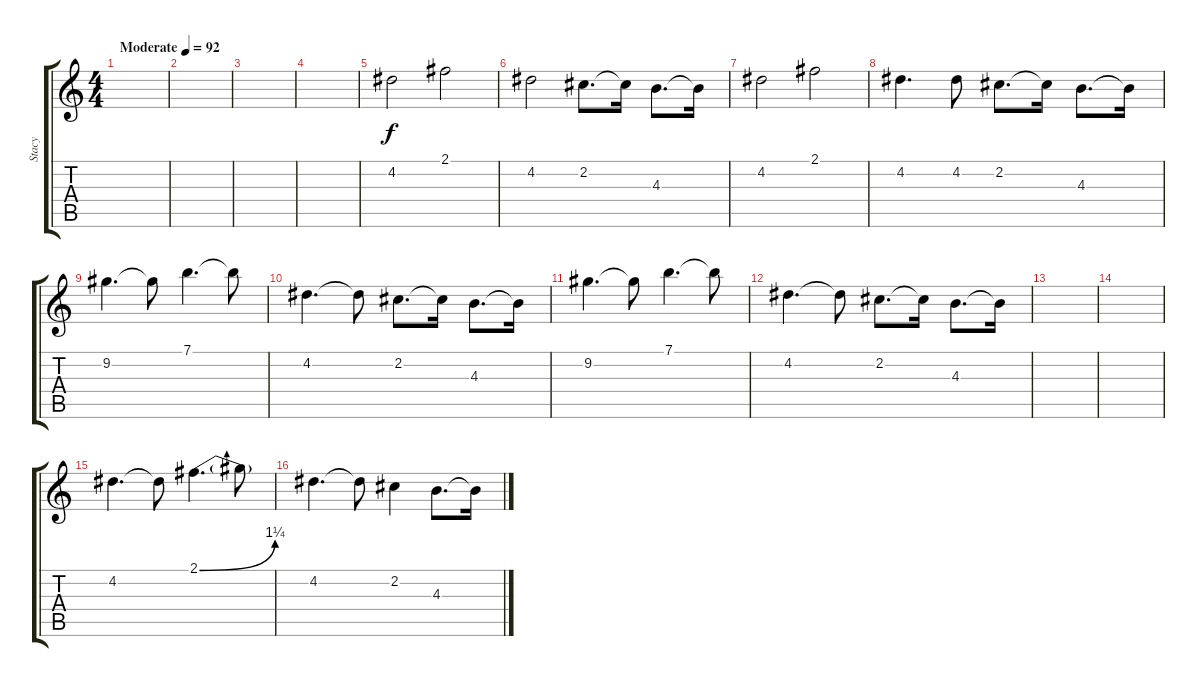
\track ("Stacy" "Stacy") {instrument electricguitarjazz}
\staff {score tabs}
\tuning (E4 B3 G3 D3 A2 E2) {hide}
\ts (4 4)
\tempo (92 "Moderate")
\clef g2
\ks c
|
|
|
|
4.2.2 2.1.2 |
4.2.2 2.2.8{d} 2.2{t}.16 4.3.8{d} 4.3{t}.16 |
4.2.2 2.1.2 |
4.2.4{d} 4.2.8 2.2.8{d} 2.2{t}.16 4.3.8{d} 4.3{t}.16 |
9.2.4{d} 9.2{t}.8 7.1.4{d} 7.1{t}.8 |
4.2.4{d} 4.2{t}.8 2.2.8{d} 2.2{t}.16 4.3.8{d} 4.3{t}.16 |
9.2.4{d} 9.2{t}.8 7.1.4{d} 7.1{t}.8 |
4.2.4{d} 4.2{t}.8 2.2.8{d} 2.2{t}.16 4.3.8{d} 4.3{t}.16 |
|
|
4.2.4{d} 4.2{t}.8 2.1{be (bend 0 0 60 5)}.4{d} 2.1{t}.8 |
4.2.4{d} 4.2{t}.8 2.2.4 4.3.8{d} 4.3{t}.16
